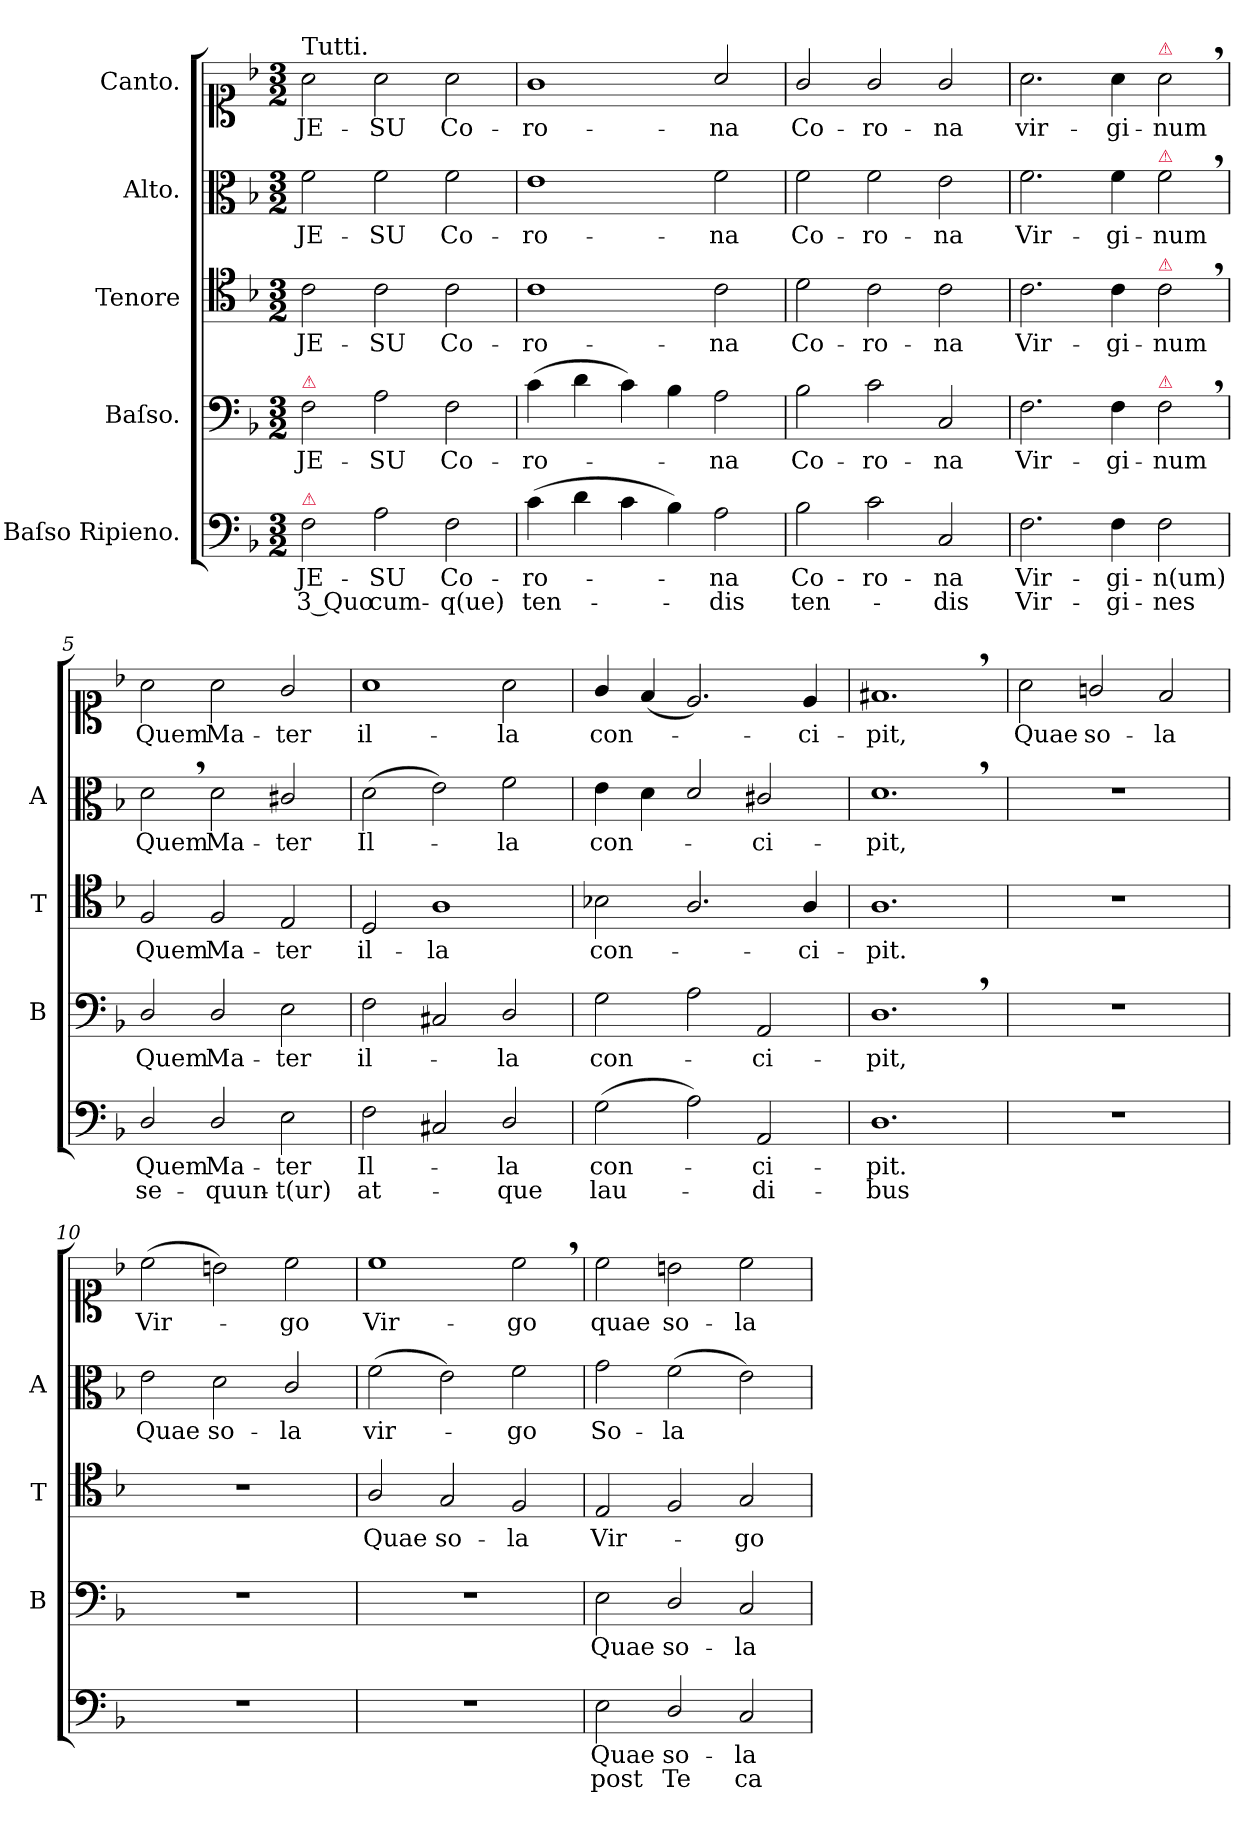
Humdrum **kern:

**kern	**text	**text	**kern	**text	**kern	**text	**kern	**text	**kern	**text
*part5	*part5	*part5	*part4	*part4	*part3	*part3	*part2	*part2	*part1	*part1
*staff5	*staff5	*staff5	*staff4	*staff4	*staff3	*staff3	*staff2	*staff2	*staff1	*staff1
*I"Baſso Ripieno.	*	*	*I"Baſso.	*	*I"Tenore	*	*I"Alto.	*	*I"Canto.	*
*	*	*	*I'B	*	*I'T	*	*I'A	*	*	*
*clefF4	*	*	*clefF4	*	*clefC4	*	*clefC3	*	*clefC1	*
*k[b-]	*	*	*k[b-]	*	*k[b-]	*	*k[b-]	*	*k[b-]	*
*F:	*	*	*F:	*	*F:	*	*F:	*	*F:	*
*M3/2	*	*	*M3/2	*	*M3/2	*	*M3/2	*	*M3/2	*
=1	=1	=1	=1	=1	=1	=1	=1	=1	=1	=1
!	!	!	!	!	!	!	!	!	!LO:TX:a:t=Tutti.	!
!	!	!	!LO:TX:a:color=crimson:t=⚠	!	!	!	!	!	!	!
!LO:TX:a:color=crimson:t=⚠	!	!	!	!	!	!	!	!	!	!
2F\	JE-	3 Quo-	2F\	JE-	2c\	JE-	2f\	JE-	2a\	JE-
2A\	-SU	-cum-	2A\	-SU	2c\	-SU	2f\	-SU	2a\	-SU
2F\	Co-	-q(ue)	2F\	Co-	2c\	Co-	2f\	Co-	2a\	Co-
=2	=2	=2	=2	=2	=2	=2	=2	=2	=2	=2
(4c\	-ro-	ten-	(4c\	-ro-	1c	-ro-	1e	-ro-	1g	-ro-
4d\	.	.	4d\	.	.	.	.	.	.	.
4c\	.	.	4c\)	.	.	.	.	.	.	.
4B-\)	.	.	4B-\	.	.	.	.	.	.	.
2A\	-na	-dis	2A\	-na	2c\	-na	2f\	-na	2a/	-na
=3	=3	=3	=3	=3	=3	=3	=3	=3	=3	=3
!	!	!LO:LY:i	!	!LO:LY:i	!	!LO:LY:i	!	!	!	!LO:LY:i
2B-\	Co-	ten-	2B-\	Co-	2d\	Co-	2f\	Co-	2g/	Co-
!	!	!	!	!LO:LY:i	!	!LO:LY:i	!	!	!	!LO:LY:i
2c\	-ro-	.	2c\	-ro-	2c\	-ro-	2f\	-ro-	2g/	-ro-
!	!	!LO:LY:i	!	!LO:LY:i	!	!LO:LY:i	!	!	!	!LO:LY:i
2C/	-na	-dis	2C/	-na	2c\	-na	2e\	-na	2g/	-na
=4	=4	=4	=4	=4	=4	=4	=4	=4	=4	=4
2.F\	Vir-	Vir-	2.F\	Vir-	2.c\	Vir-	2.f\	Vir-	2.a\	vir-
4F\	-gi-	-gi-	4F\	-gi-	4c\	-gi-	4f\	-gi-	4a\	-gi-
!	!	!	!	!	!	!	!	!	!LO:TX:a:color=crimson:t=⚠	!
!	!	!	!	!	!	!	!LO:TX:a:color=crimson:t=⚠	!	!	!
!	!	!	!	!	!LO:TX:a:color=crimson:t=⚠	!	!	!	!	!
!	!	!	!LO:TX:a:color=crimson:t=⚠	!	!	!	!	!	!	!
2F\	-n(um)	-nes	2F,<\	-num	2c,<\	-num	2f,<\	-num	2a,<\	-num
=5	=5	=5	=5	=5	=5	=5	=5	=5	=5	=5
2D/	Quem	se-	2D/	Quem	2F/	Quem	2d,<\	Quem	2a\	Quem
2D/	Ma-	-quun-	2D/	Ma-	2F/	Ma-	2d\	Ma-	2a\	Ma-
2E\	-ter	-t(ur)	2E\	-ter	2E/	-ter	2c#X/	-ter	2g/	-ter
=6	=6	=6	=6	=6	=6	=6	=6	=6	=6	=6
2F\	Il-	at-	2F\	il-	2D/	il-	(2d\	Il-	1a	il-
2C#X/	.	.	2C#X/	.	1A	-la	2e\)	.	.	.
2D/	-la	-que	2D/	-la	.	.	2f\	-la	2a\	-la
=7	=7	=7	=7	=7	=7	=7	=7	=7	=7	=7
(2G\	con-	lau-	2G\	con-	2B-X\	con-	4e\	con-	4g/	con-
.	.	.	.	.	.	.	4d\	.	(4f/	.
2A\)	.	.	2A\	.	2.A/	.	2d/	.	2.e/)	.
2AA/	-ci-	-di-	2AA/	-ci-	.	.	2c#X/	-ci-	.	.
.	.	.	.	.	4A/	-ci-	.	.	4e/	-ci-
=8	=8	=8	=8	=8	=8	=8	=8	=8	=8	=8
1.D	-pit.	-bus	1.D,<	-pit,	1.A	-pit.	1.d,<	-pit,	1.f#X,<	-pit,
=9	=9	=9	=9	=9	=9	=9	=9	=9	=9	=9
1.r	.	.	1.r	.	1.r	.	1.r	.	2a\	Quae
.	.	.	.	.	.	.	.	.	2gn/	so-
.	.	.	.	.	.	.	.	.	2f/	-la
=10	=10	=10	=10	=10	=10	=10	=10	=10	=10	=10
1.r	.	.	1.r	.	1.r	.	2e\	Quae	(2cc\	Vir-
.	.	.	.	.	.	.	2d\	so-	2bn\)	.
.	.	.	.	.	.	.	2c/	-la	2cc\	-go
=11	=11	=11	=11	=11	=11	=11	=11	=11	=11	=11
1.r	.	.	1.r	.	2A/	Quae	(2f\	vir-	1cc	Vir-
.	.	.	.	.	2G/	so-	2e\)	.	.	.
.	.	.	.	.	2F/	-la	2f\	-go	2cc,<\	-go
=12	=12	=12	=12	=12	=12	=12	=12	=12	=12	=12
2E\	Quae	post	2E\	Quae	2E/	Vir-	2g\	So-	2cc\	quae
2D/	so-	Te	2D/	so-	2F/	.	(2f\	-la	2bn\	so-
2C/	-la	ca-	2C/	-la	2G/	-go	2e\)	.	2cc\	-la
=	=	=	=	=	=	=	=	=	=	=
*-	*-	*-	*-	*-	*-	*-	*-	*-	*-	*-
